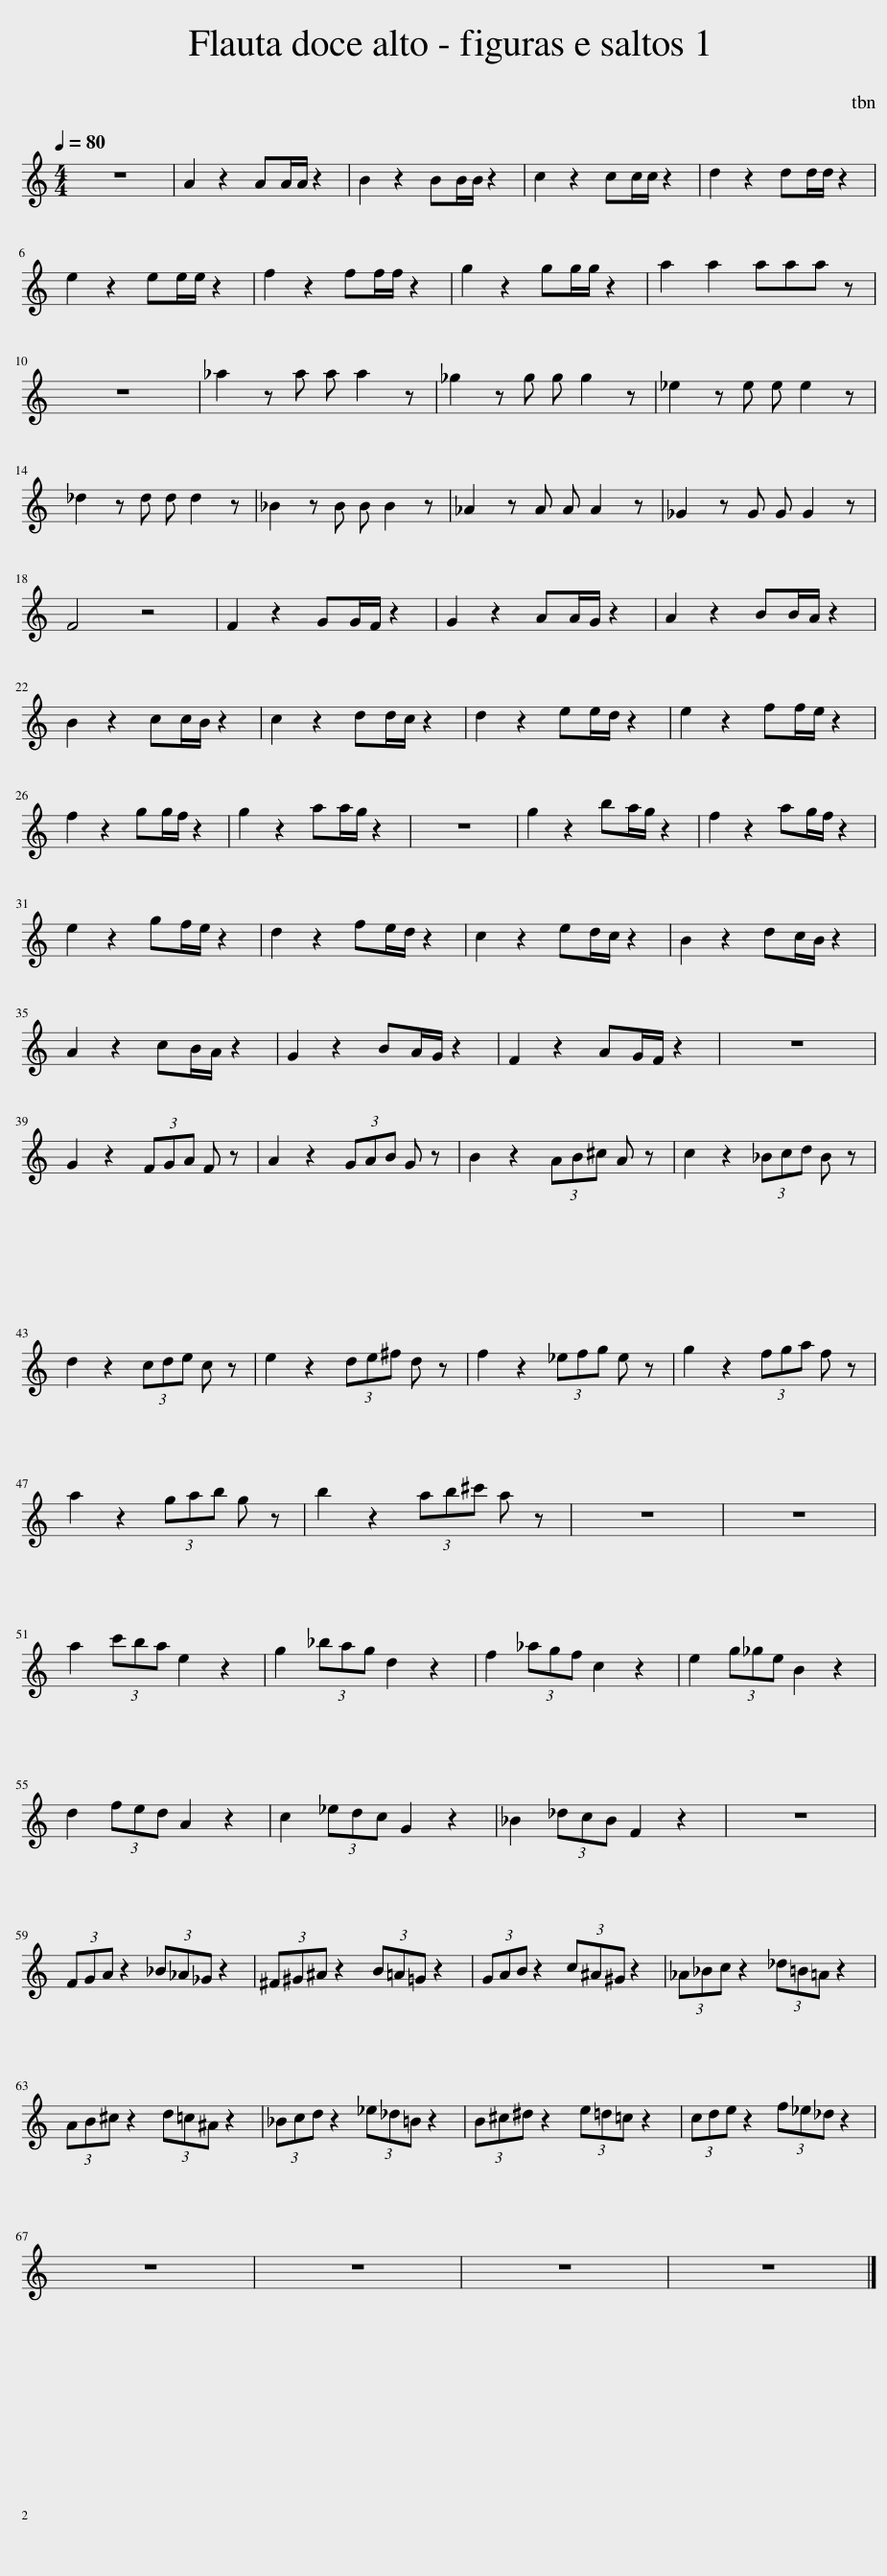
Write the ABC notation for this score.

X:1
L:1/8
Q:1/4=80
M:4/4
I:linebreak $
K:C
V:1 treble
V:1
 z8 | A2 z2 AA/A/ z2 | B2 z2 BB/B/ z2 | c2 z2 cc/c/ z2 | d2 z2 dd/d/ z2 |$ %5
 e2 z2 ee/e/ z2 | f2 z2 ff/f/ z2 | g2 z2 gg/g/ z2 | a2 a2 aaa z |$ z8 | %10
 _a2 z a a a2 z | _g2 z g g g2 z | _e2 z e e e2 z |$ _d2 z d d d2 z | _B2 z B B B2 z | %15
 _A2 z A A A2 z | _G2 z G G G2 z |$ F4 z4 | F2 z2 GG/F/ z2 | G2 z2 AA/G/ z2 | %20
 A2 z2 BB/A/ z2 |$ B2 z2 cc/B/ z2 | c2 z2 dd/c/ z2 | d2 z2 ee/d/ z2 | e2 z2 ff/e/ z2 |$ %25
 f2 z2 gg/f/ z2 | g2 z2 aa/g/ z2 | z8 | g2 z2 ba/g/ z2 | f2 z2 ag/f/ z2 |$ %30
 e2 z2 gf/e/ z2 | d2 z2 fe/d/ z2 | c2 z2 ed/c/ z2 | B2 z2 dc/B/ z2 |$ A2 z2 cB/A/ z2 | %35
 G2 z2 BA/G/ z2 | F2 z2 AG/F/ z2 | z8 |$ G2 z2 (3FGA F z | A2 z2 (3GAB G z | %40
 B2 z2 (3AB^c A z | c2 z2 (3_Bcd B z |$ d2 z2 (3cde c z | e2 z2 (3de^f d z | f2 z2 (3_efg e z | %45
 g2 z2 (3fga f z |$ a2 z2 (3gab g z | b2 z2 (3ab^c' a z | z8 | z8 |$ %50
 a2 (3c'ba e2 z2 | g2 (3_bag d2 z2 | f2 (3_agf c2 z2 | e2 (3g_ge B2 z2 |$ d2 (3fed A2 z2 | %55
 c2 (3_edc G2 z2 | _B2 (3_dcB F2 z2 | z8 |$ (3FGA z2 (3_B_A_G z2 | (3^F^G^A z2 (3B=A=G z2 | %60
 (3GAB z2 (3c^A^G z2 | (3_A_Bc z2 (3_d=B=A z2 |$ (3AB^c z2 (3d=c^A z2 | (3_Bcd z2 (3_e_d=B z2 | (3B^c^d z2 (3e=d=c z2 | %65
 (3cde z2 (3f_e_d z2 |$ z8 | z8 | z8 | z8 |] %70
